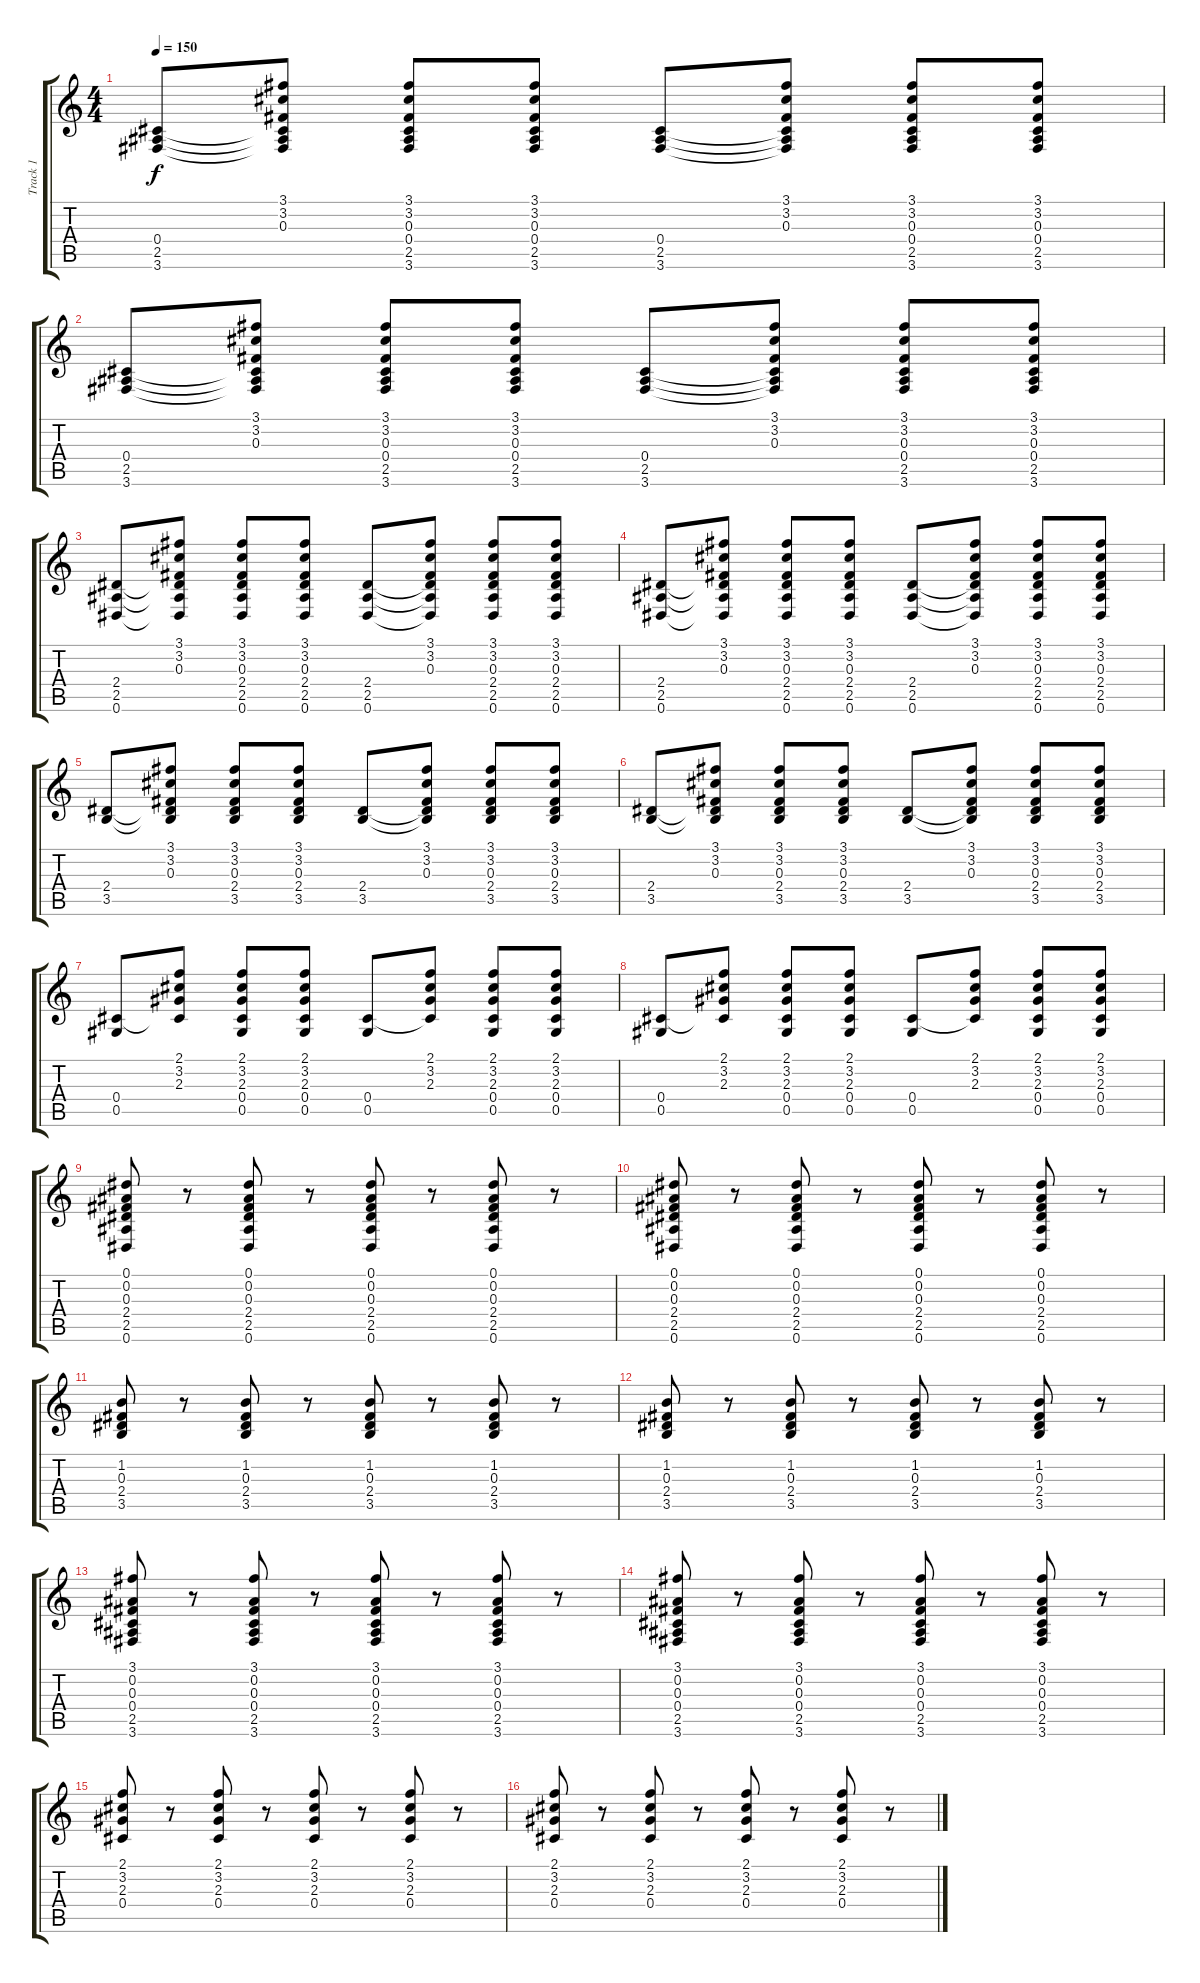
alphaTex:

\track ("Track 1" "Track 1") {instrument acousticguitarsteel}
\staff {score tabs}
\tuning (Eb4 Bb3 Gb3 Db3 Ab2 Eb2) {hide}
\ts (4 4)
\tempo 150
\clef g2
\ks c
(0.4 2.5 3.6).8{dy f} (3.1 3.2 0.3 0.4{t} 2.5{t} 3.6{t}).8 (3.1 3.2 0.3 0.4 2.5 3.6).8 (3.1 3.2 0.3 0.4 2.5 3.6).8 (0.4 2.5 3.6).8 (3.1 3.2 0.3 0.4{t} 2.5{t} 3.6{t}).8 (3.1 3.2 0.3 0.4 2.5 3.6).8 (3.1 3.2 0.3 0.4 2.5 3.6).8 |
(0.4 2.5 3.6).8 (3.1 3.2 0.3 0.4{t} 2.5{t} 3.6{t}).8 (3.1 3.2 0.3 0.4 2.5 3.6).8 (3.1 3.2 0.3 0.4 2.5 3.6).8 (0.4 2.5 3.6).8 (3.1 3.2 0.3 0.4{t} 2.5{t} 3.6{t}).8 (3.1 3.2 0.3 0.4 2.5 3.6).8 (3.1 3.2 0.3 0.4 2.5 3.6).8 |
(2.4 2.5 0.6).8 (3.1 3.2 0.3 2.4{t} 2.5{t} 0.6{t}).8 (3.1 3.2 0.3 2.4 2.5 0.6).8 (3.1 3.2 0.3 2.4 2.5 0.6).8 (2.4 2.5 0.6).8 (3.1 3.2 0.3 2.4{t} 2.5{t} 0.6{t}).8 (3.1 3.2 0.3 2.4 2.5 0.6).8 (3.1 3.2 0.3 2.4 2.5 0.6).8 |
(2.4 2.5 0.6).8 (3.1 3.2 0.3 2.4{t} 2.5{t} 0.6{t}).8 (3.1 3.2 0.3 2.4 2.5 0.6).8 (3.1 3.2 0.3 2.4 2.5 0.6).8 (2.4 2.5 0.6).8 (3.1 3.2 0.3 2.4{t} 2.5{t} 0.6{t}).8 (3.1 3.2 0.3 2.4 2.5 0.6).8 (3.1 3.2 0.3 2.4 2.5 0.6).8 |
(2.4 3.5).8 (3.1 3.2 0.3 2.4{t} 3.5{t}).8 (3.1 3.2 0.3 2.4 3.5).8 (3.1 3.2 0.3 2.4 3.5).8 (2.4 3.5).8 (3.1 3.2 0.3 2.4{t} 3.5{t}).8 (3.1 3.2 0.3 2.4 3.5).8 (3.1 3.2 0.3 2.4 3.5).8 |
(2.4 3.5).8 (3.1 3.2 0.3 2.4{t} 3.5{t}).8 (3.1 3.2 0.3 2.4 3.5).8 (3.1 3.2 0.3 2.4 3.5).8 (2.4 3.5).8 (3.1 3.2 0.3 2.4{t} 3.5{t}).8 (3.1 3.2 0.3 2.4 3.5).8 (3.1 3.2 0.3 2.4 3.5).8 |
(0.4 0.5).8 (2.1 3.2 2.3 0.4{t}).8 (2.1 3.2 2.3 0.4 0.5).8 (2.1 3.2 2.3 0.4 0.5).8 (0.4 0.5).8 (2.1 3.2 2.3 0.4{t}).8 (2.1 3.2 2.3 0.4 0.5).8 (2.1 3.2 2.3 0.4 0.5).8 |
(0.4 0.5).8 (2.1 3.2 2.3 0.4{t}).8 (2.1 3.2 2.3 0.4 0.5).8 (2.1 3.2 2.3 0.4 0.5).8 (0.4 0.5).8 (2.1 3.2 2.3 0.4{t}).8 (2.1 3.2 2.3 0.4 0.5).8 (2.1 3.2 2.3 0.4 0.5).8 |
(0.1 0.2 0.3 2.4 2.5 0.6).8 r.8 (0.1 0.2 0.3 2.4 2.5 0.6).8 r.8 (0.1 0.2 0.3 2.4 2.5 0.6).8 r.8 (0.1 0.2 0.3 2.4 2.5 0.6).8 r.8 |
(0.1 0.2 0.3 2.4 2.5 0.6).8 r.8 (0.1 0.2 0.3 2.4 2.5 0.6).8 r.8 (0.1 0.2 0.3 2.4 2.5 0.6).8 r.8 (0.1 0.2 0.3 2.4 2.5 0.6).8 r.8 |
(1.2 0.3 2.4 3.5).8 r.8 (1.2 0.3 2.4 3.5).8 r.8 (1.2 0.3 2.4 3.5).8 r.8 (1.2 0.3 2.4 3.5).8 r.8 |
(1.2 0.3 2.4 3.5).8 r.8 (1.2 0.3 2.4 3.5).8 r.8 (1.2 0.3 2.4 3.5).8 r.8 (1.2 0.3 2.4 3.5).8 r.8 |
(3.1 0.2 0.3 0.4 2.5 3.6).8 r.8 (3.1 0.2 0.3 0.4 2.5 3.6).8 r.8 (3.1 0.2 0.3 0.4 2.5 3.6).8 r.8 (3.1 0.2 0.3 0.4 2.5 3.6).8 r.8 |
(3.1 0.2 0.3 0.4 2.5 3.6).8 r.8 (3.1 0.2 0.3 0.4 2.5 3.6).8 r.8 (3.1 0.2 0.3 0.4 2.5 3.6).8 r.8 (3.1 0.2 0.3 0.4 2.5 3.6).8 r.8 |
(2.1 3.2 2.3 0.4).8 r.8 (2.1 3.2 2.3 0.4).8 r.8 (2.1 3.2 2.3 0.4).8 r.8 (2.1 3.2 2.3 0.4).8 r.8 |
(2.1 3.2 2.3 0.4).8 r.8 (2.1 3.2 2.3 0.4).8 r.8 (2.1 3.2 2.3 0.4).8 r.8 (2.1 3.2 2.3 0.4).8 r.8
